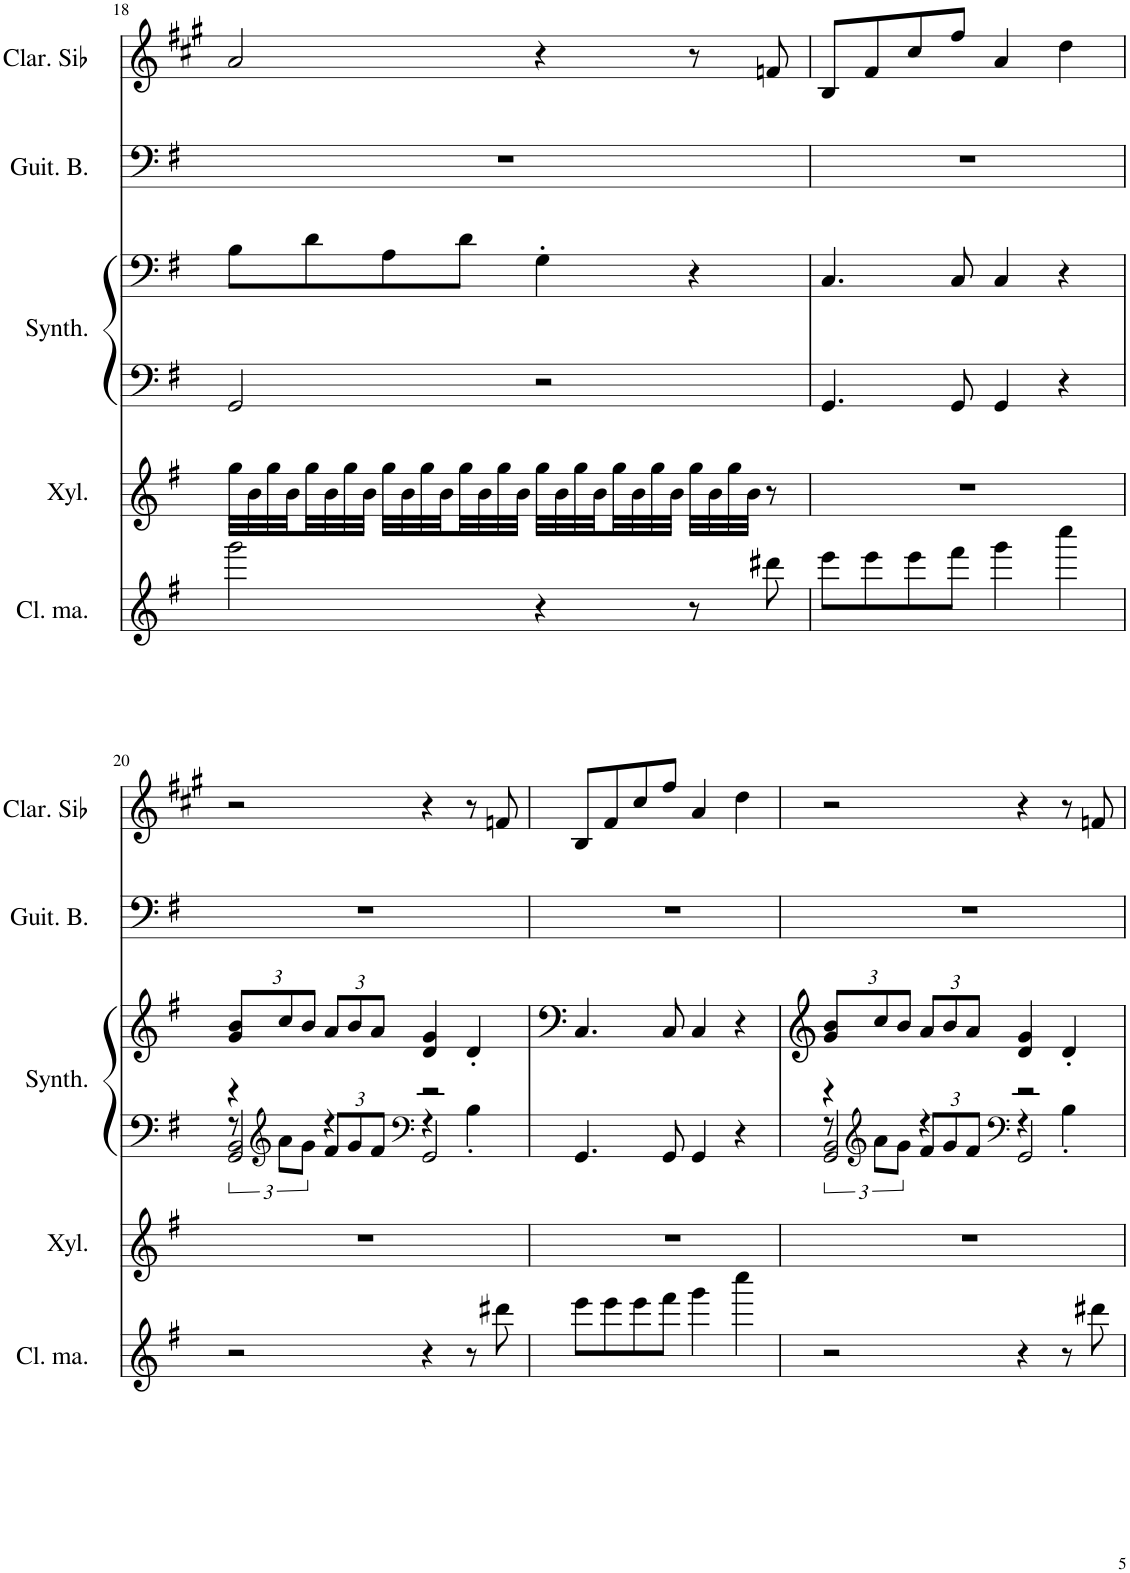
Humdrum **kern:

**kern	**kern	**kern	**kern	**kern	**kern
*part5	*part4	*part3	*part3	*part2	*part1
*staff6	*staff5	*staff4	*staff3	*staff2	*staff1
*I"Cloches à mains, Tinkle Bell	*I"Xylophone, Xylophone	*I"Synthétiseur de dents de scie, Lead 2 (sawtooth)	*	*I"Guitare Basse, Slap Bass 2	*I"Clarinette en Sib
*I'Cl. ma.	*I'Xyl.	*I'Synth.	*	*I'Guit. B.	*I'Clar. Sib
!!LO:PB:g=z
*clefG2	*clefG2	*clefF4	*clefG2	*clefF4	*clefG2
*	*Trd-7c-12	*	*	*Trd7c12	*Trd1c2
*k[f#]	*k[f#]	*k[f#]	*k[f#]	*k[f#]	*k[f#c#g#]
*M4/4	*M4/4	*M4/4	*M4/4	*M4/4	*M4/4
=18	=18	=18	=18	=18	=18
2ggg\	32gg\LLL	2GG/	8B\L	1r	2a/
.	32b\	.	.	.	.
.	32gg\	.	.	.	.
.	32b\	.	.	.	.
.	32gg\	.	8d\	.	.
.	32b\	.	.	.	.
.	32gg\	.	.	.	.
.	32b\JJJ	.	.	.	.
.	32gg\LLL	.	8A\	.	.
.	32b\	.	.	.	.
.	32gg\	.	.	.	.
.	32b\	.	.	.	.
.	32gg\	.	8d\J	.	.
.	32b\	.	.	.	.
.	32gg\	.	.	.	.
.	32b\JJJ	.	.	.	.
4r	32gg\LLL	2r	4G'\	.	4r
.	32b\	.	.	.	.
.	32gg\	.	.	.	.
.	32b\	.	.	.	.
.	32gg\	.	.	.	.
.	32b\	.	.	.	.
.	32gg\	.	.	.	.
.	32b\JJJ	.	.	.	.
8r	32gg\LLL	.	4r	.	8r
.	32b\	.	.	.	.
.	32gg\	.	.	.	.
.	32b\JJJ	.	.	.	.
8ddd#X\	8r	.	.	.	8fn/
=19	=19	=19	=19	=19	=19
8eee\L	1r	4.GG/	4.C/	1r	8B/L
8eee\	.	.	.	.	8f#/
8eee\	.	.	.	.	8cc#/
8fff#\J	.	8GG/	8C/	.	8ff#/J
4ggg\	.	4GG/	4C/	.	4a/
4cccc\	.	4r	4r	.	4dd\
!!LO:LB:g=z
=20	=20	=20	=20	=20	=20
*	*	*^	*	*	*
*	*	*	*^	*	*	*
*	*	*	*	*	*Xbrackettup	*	*
2r	1r	4r	12r	2GG/ 2BB/	12g/ 12b/L	1r	2r
*	*	*clefG2	*	*	*	*	*
.	.	.	12a\L	.	12cc/	.	.
.	.	.	12g\J	.	12b/J	.	.
*	*	*Xbrackettup	*	*	*	*	*
.	.	12f#/L	4r	.	12a/L	.	.
.	.	12g/	.	.	12b/	.	.
.	.	12f#/J	.	.	12a/J	.	.
*	*	*clefF4	*	*	*	*	*
4r	.	2r	4r	2GG/	4d/ 4g/	.	4r
8r	.	.	4B'\	.	4d'/	.	8r
8ddd#X\	.	.	.	.	.	.	8fn/
*	*	*v	*v	*v	*	*	*
=21	=21	=21	=21	=21	=21
8eee\L	1r	4.GG/	4.C/	1r	8B/L
8eee\	.	.	.	.	8f#/
8eee\	.	.	.	.	8cc#/
8fff#\J	.	8GG/	8C/	.	8ff#/J
4ggg\	.	4GG/	4C/	.	4a/
4cccc\	.	4r	4r	.	4dd\
=22	=22	=22	=22	=22	=22
*	*	*^	*	*	*
*	*	*	*brackettup	*	*	*
*	*	*	*^	*	*	*
2r	1r	4r	12r	2GG/ 2BB/	12g/ 12b/L	1r	2r
*	*	*clefG2	*	*	*	*	*
.	.	.	12a\L	.	12cc/	.	.
.	.	.	12g\J	.	12b/J	.	.
*	*	*Xbrackettup	*	*	*	*	*
.	.	12f#/L	4r	.	12a/L	.	.
.	.	12g/	.	.	12b/	.	.
.	.	12f#/J	.	.	12a/J	.	.
*	*	*clefF4	*	*	*	*	*
4r	.	2r	4r	2GG/	4d/ 4g/	.	4r
8r	.	.	4B'\	.	4d'/	.	8r
8ddd#X\	.	.	.	.	.	.	8fn/
*	*	*v	*v	*v	*	*	*
=	=	=	=	=	=
*-	*-	*-	*-	*-	*-
